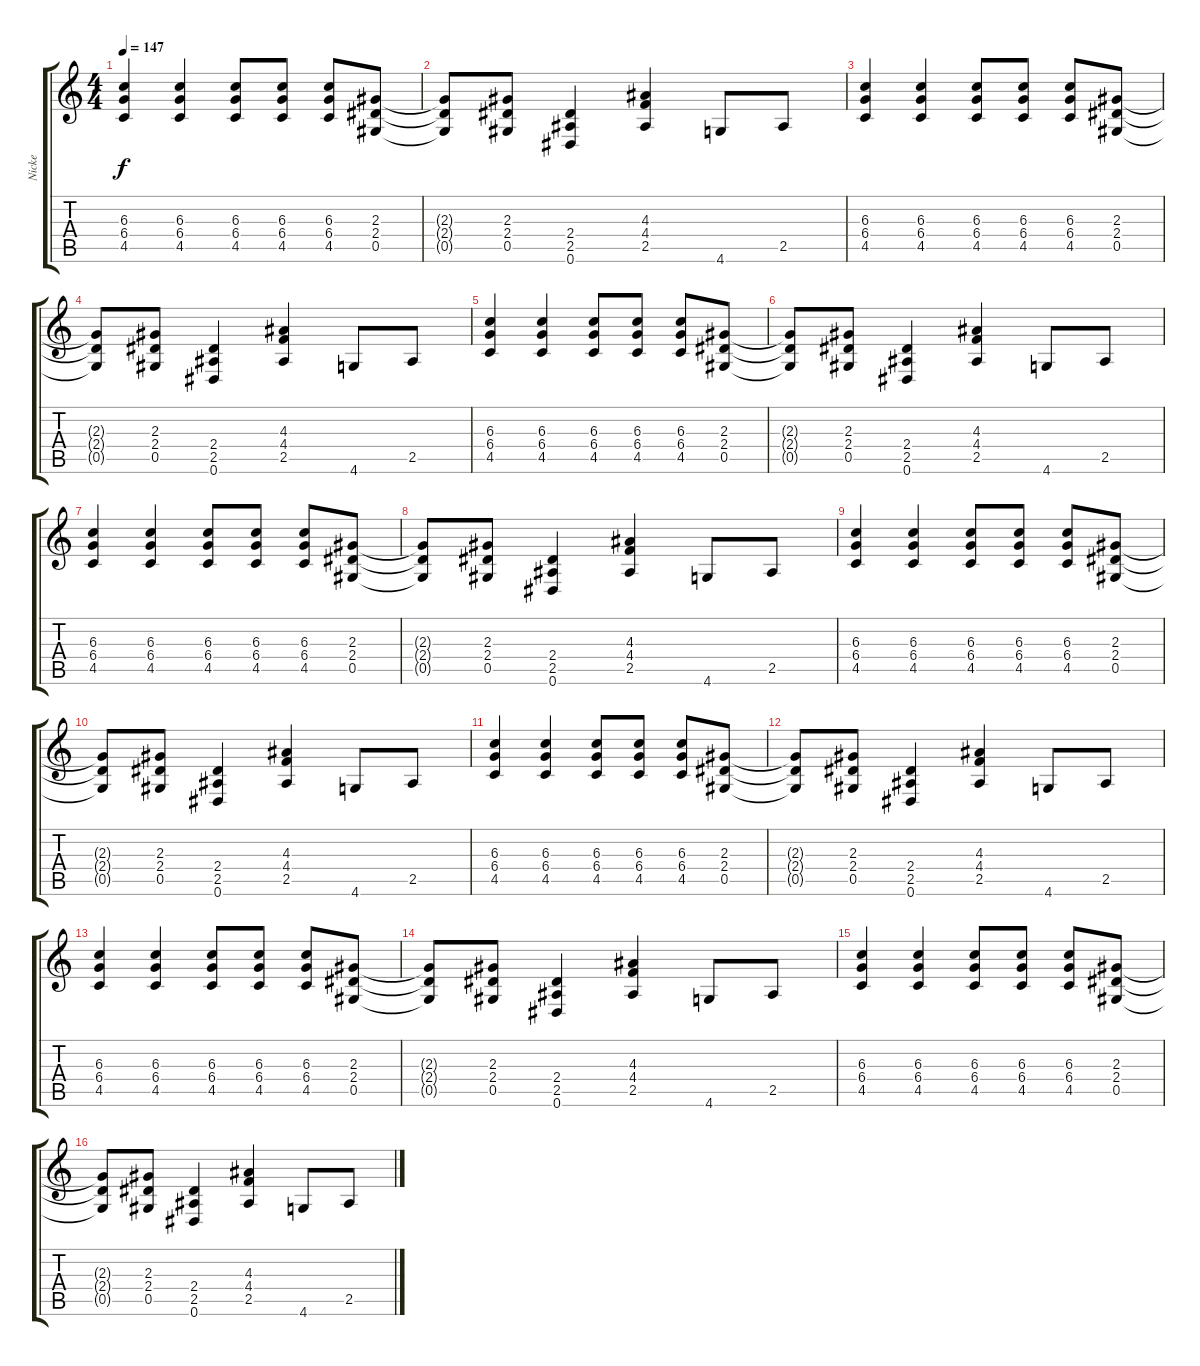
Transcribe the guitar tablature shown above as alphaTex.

\track ("Nicke" "Nicke") {instrument distortionguitar}
\staff {score tabs}
\tuning (Eb4 Bb3 Gb3 Db3 Ab2 Eb2) {hide}
\ts (4 4)
\tempo 147
\clef g2
\ks c
(6.3 6.4 4.5).4{dy f} (6.3 6.4 4.5).4 (6.3 6.4 4.5).8 (6.3 6.4 4.5).8 (6.3 6.4 4.5).8 (2.3 2.4 0.5).8 |
(2.3{t} 2.4{t} 0.5{t}).8 (2.3 2.4 0.5).8 (2.4 2.5 0.6).4 (4.3 4.4 2.5).4 4.6.8 2.5.8 |
(6.3 6.4 4.5).4 (6.3 6.4 4.5).4 (6.3 6.4 4.5).8 (6.3 6.4 4.5).8 (6.3 6.4 4.5).8 (2.3 2.4 0.5).8 |
(2.3{t} 2.4{t} 0.5{t}).8 (2.3 2.4 0.5).8 (2.4 2.5 0.6).4 (4.3 4.4 2.5).4 4.6.8 2.5.8 |
(6.3 6.4 4.5).4 (6.3 6.4 4.5).4 (6.3 6.4 4.5).8 (6.3 6.4 4.5).8 (6.3 6.4 4.5).8 (2.3 2.4 0.5).8 |
(2.3{t} 2.4{t} 0.5{t}).8 (2.3 2.4 0.5).8 (2.4 2.5 0.6).4 (4.3 4.4 2.5).4 4.6.8 2.5.8 |
(6.3 6.4 4.5).4 (6.3 6.4 4.5).4 (6.3 6.4 4.5).8 (6.3 6.4 4.5).8 (6.3 6.4 4.5).8 (2.3 2.4 0.5).8 |
(2.3{t} 2.4{t} 0.5{t}).8 (2.3 2.4 0.5).8 (2.4 2.5 0.6).4 (4.3 4.4 2.5).4 4.6.8 2.5.8 |
(6.3 6.4 4.5).4 (6.3 6.4 4.5).4 (6.3 6.4 4.5).8 (6.3 6.4 4.5).8 (6.3 6.4 4.5).8 (2.3 2.4 0.5).8 |
(2.3{t} 2.4{t} 0.5{t}).8 (2.3 2.4 0.5).8 (2.4 2.5 0.6).4 (4.3 4.4 2.5).4 4.6.8 2.5.8 |
(6.3 6.4 4.5).4 (6.3 6.4 4.5).4 (6.3 6.4 4.5).8 (6.3 6.4 4.5).8 (6.3 6.4 4.5).8 (2.3 2.4 0.5).8 |
(2.3{t} 2.4{t} 0.5{t}).8 (2.3 2.4 0.5).8 (2.4 2.5 0.6).4 (4.3 4.4 2.5).4 4.6.8 2.5.8 |
(6.3 6.4 4.5).4 (6.3 6.4 4.5).4 (6.3 6.4 4.5).8 (6.3 6.4 4.5).8 (6.3 6.4 4.5).8 (2.3 2.4 0.5).8 |
(2.3{t} 2.4{t} 0.5{t}).8 (2.3 2.4 0.5).8 (2.4 2.5 0.6).4 (4.3 4.4 2.5).4 4.6.8 2.5.8 |
(6.3 6.4 4.5).4 (6.3 6.4 4.5).4 (6.3 6.4 4.5).8 (6.3 6.4 4.5).8 (6.3 6.4 4.5).8 (2.3 2.4 0.5).8 |
(2.3{t} 2.4{t} 0.5{t}).8 (2.3 2.4 0.5).8 (2.4 2.5 0.6).4 (4.3 4.4 2.5).4 4.6.8 2.5.8
